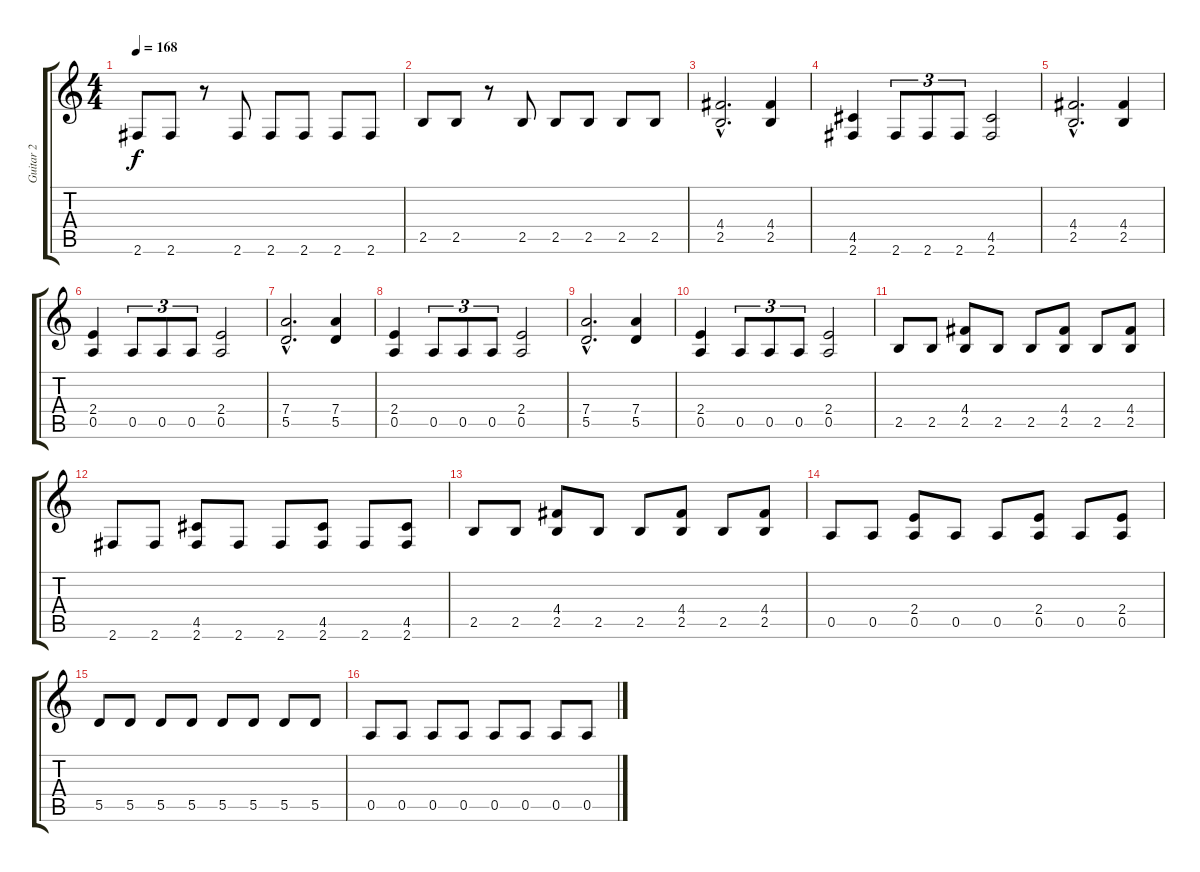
\track ("Guitar 2" "Guitar 2") {instrument distortionguitar}
\staff {score tabs}
\tuning (E4 B3 G3 D3 A2 E2) {hide}
\ts (4 4)
\tempo 168
\clef g2
\ks c
2.6.8{dy f} 2.6.8 r.8 2.6.8 2.6.8 2.6.8 2.6.8 2.6.8 |
2.5.8 2.5.8 r.8 2.5.8 2.5.8 2.5.8 2.5.8 2.5.8 |
\section ("" "")
(4.4{hac} 2.5{hac}).2{d} (4.4 2.5).4 |
(4.5 2.6).4 2.6.8{tu (3 2)} 2.6.8{tu (3 2)} 2.6.8{tu (3 2)} (4.5 2.6).2 |
(4.4{hac} 2.5{hac}).2{d} (4.4 2.5).4 |
(2.4 0.5).4 0.5.8{tu (3 2)} 0.5.8{tu (3 2)} 0.5.8{tu (3 2)} (2.4 0.5).2 |
(7.4{hac} 5.5{hac}).2{d} (7.4 5.5).4 |
(2.4 0.5).4 0.5.8{tu (3 2)} 0.5.8{tu (3 2)} 0.5.8{tu (3 2)} (2.4 0.5).2 |
(7.4{hac} 5.5{hac}).2{d} (7.4 5.5).4 |
(2.4 0.5).4 0.5.8{tu (3 2)} 0.5.8{tu (3 2)} 0.5.8{tu (3 2)} (2.4 0.5).2 |
\section ("" "")
2.5.8 2.5.8 (4.4 2.5).8 2.5.8 2.5.8 (4.4 2.5).8 2.5.8 (4.4 2.5).8 |
2.6.8 2.6.8 (4.5 2.6).8 2.6.8 2.6.8 (4.5 2.6).8 2.6.8 (4.5 2.6).8 |
2.5.8 2.5.8 (4.4 2.5).8 2.5.8 2.5.8 (4.4 2.5).8 2.5.8 (4.4 2.5).8 |
0.5.8 0.5.8 (2.4 0.5).8 0.5.8 0.5.8 (2.4 0.5).8 0.5.8 (2.4 0.5).8 |
5.5.8 5.5.8 5.5.8 5.5.8 5.5.8 5.5.8 5.5.8 5.5.8 |
0.5.8 0.5.8 0.5.8 0.5.8 0.5.8 0.5.8 0.5.8 0.5.8
